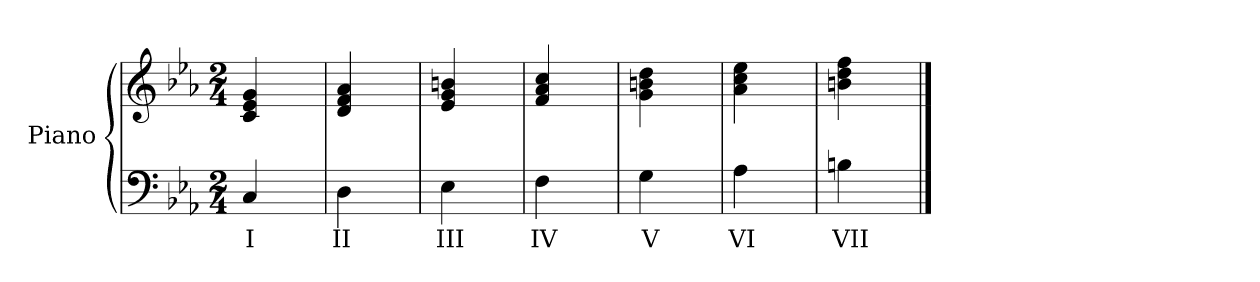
**kern	**text	**kern
*part1	*part1	*part1
*staff2	*staff2	*staff1
*I"Piano	*	*
*I'Pno.	*	*
*clefF4	*	*clefG2
*k[b-e-a-]	*	*k[b-e-a-]
*M2/4	*	*M2/4
=1	=1	=1
!	!LO:LY:b	!
4C/	I	4c/ 4e-/ 4g/
4ryy	.	4ryy
=2	=2	=2
!	!LO:LY:b	!
4D\	II	4d/ 4f/ 4a-/
4ryy	.	4ryy
=3	=3	=3
!	!LO:LY:b	!
4E-\	III	4e-/ 4g/ 4bn/
4ryy	.	4ryy
=4	=4	=4
!	!LO:LY:b	!
4F\	IV	4f/ 4a-/ 4cc/
4ryy	.	4ryy
=5	=5	=5
!	!LO:LY:b	!
4G\	V	4g\ 4bn\ 4dd\
4ryy	.	4ryy
=6	=6	=6
!	!LO:LY:b	!
4A-\	VI	4a-\ 4cc\ 4ee-\
4ryy	.	4ryy
=7	=7	=7
!	!LO:LY:b	!
4Bn\	VII	4bn\ 4dd\ 4ff\
4ryy	.	4ryy
==	==	==
*-	*-	*-
